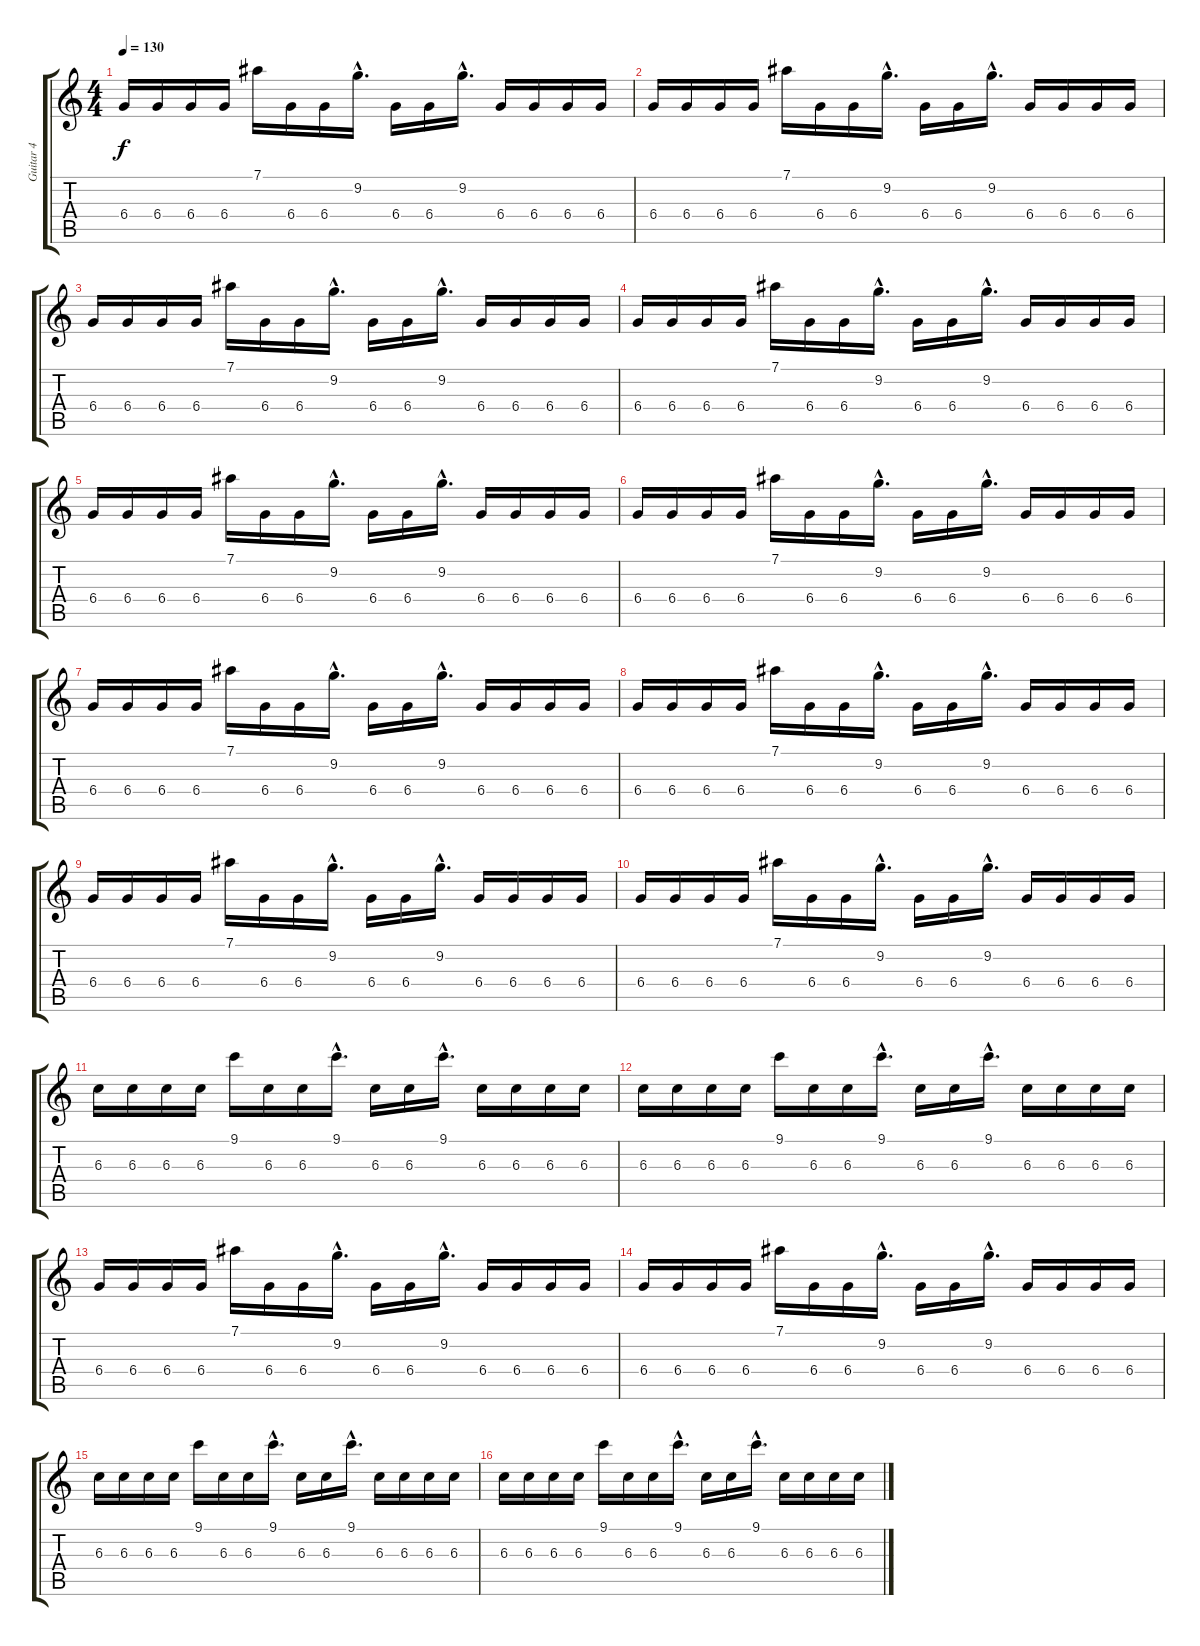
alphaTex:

\track ("Guitar 4" "Guitar 4") {instrument acousticguitarnylon}
\staff {score tabs}
\tuning (Eb4 Bb3 Gb3 Db3 Ab2 Eb2) {hide}
\ts (4 4)
\tempo 130
\clef g2
\ks c
6.4.16{dy f} 6.4.16 6.4.16 6.4.16 7.1.16 6.4.16 6.4.16 9.2{hac}.16{d} 6.4.16 6.4.16 9.2{hac}.16{d} 6.4.16 6.4.16 6.4.16 6.4.16 |
6.4.16 6.4.16 6.4.16 6.4.16 7.1.16 6.4.16 6.4.16 9.2{hac}.16{d} 6.4.16 6.4.16 9.2{hac}.16{d} 6.4.16 6.4.16 6.4.16 6.4.16 |
6.4.16 6.4.16 6.4.16 6.4.16 7.1.16 6.4.16 6.4.16 9.2{hac}.16{d} 6.4.16 6.4.16 9.2{hac}.16{d} 6.4.16 6.4.16 6.4.16 6.4.16 |
6.4.16 6.4.16 6.4.16 6.4.16 7.1.16 6.4.16 6.4.16 9.2{hac}.16{d} 6.4.16 6.4.16 9.2{hac}.16{d} 6.4.16 6.4.16 6.4.16 6.4.16 |
6.4.16 6.4.16 6.4.16 6.4.16 7.1.16 6.4.16 6.4.16 9.2{hac}.16{d} 6.4.16 6.4.16 9.2{hac}.16{d} 6.4.16 6.4.16 6.4.16 6.4.16 |
6.4.16 6.4.16 6.4.16 6.4.16 7.1.16 6.4.16 6.4.16 9.2{hac}.16{d} 6.4.16 6.4.16 9.2{hac}.16{d} 6.4.16 6.4.16 6.4.16 6.4.16 |
6.4.16 6.4.16 6.4.16 6.4.16 7.1.16 6.4.16 6.4.16 9.2{hac}.16{d} 6.4.16 6.4.16 9.2{hac}.16{d} 6.4.16 6.4.16 6.4.16 6.4.16 |
6.4.16 6.4.16 6.4.16 6.4.16 7.1.16 6.4.16 6.4.16 9.2{hac}.16{d} 6.4.16 6.4.16 9.2{hac}.16{d} 6.4.16 6.4.16 6.4.16 6.4.16 |
6.4.16 6.4.16 6.4.16 6.4.16 7.1.16 6.4.16 6.4.16 9.2{hac}.16{d} 6.4.16 6.4.16 9.2{hac}.16{d} 6.4.16 6.4.16 6.4.16 6.4.16 |
6.4.16 6.4.16 6.4.16 6.4.16 7.1.16 6.4.16 6.4.16 9.2{hac}.16{d} 6.4.16 6.4.16 9.2{hac}.16{d} 6.4.16 6.4.16 6.4.16 6.4.16 |
6.3.16 6.3.16 6.3.16 6.3.16 9.1.16 6.3.16 6.3.16 9.1{hac}.16{d} 6.3.16 6.3.16 9.1{hac}.16{d} 6.3.16 6.3.16 6.3.16 6.3.16 |
6.3.16 6.3.16 6.3.16 6.3.16 9.1.16 6.3.16 6.3.16 9.1{hac}.16{d} 6.3.16 6.3.16 9.1{hac}.16{d} 6.3.16 6.3.16 6.3.16 6.3.16 |
6.4.16 6.4.16 6.4.16 6.4.16 7.1.16 6.4.16 6.4.16 9.2{hac}.16{d} 6.4.16 6.4.16 9.2{hac}.16{d} 6.4.16 6.4.16 6.4.16 6.4.16 |
6.4.16 6.4.16 6.4.16 6.4.16 7.1.16 6.4.16 6.4.16 9.2{hac}.16{d} 6.4.16 6.4.16 9.2{hac}.16{d} 6.4.16 6.4.16 6.4.16 6.4.16 |
6.3.16 6.3.16 6.3.16 6.3.16 9.1.16 6.3.16 6.3.16 9.1{hac}.16{d} 6.3.16 6.3.16 9.1{hac}.16{d} 6.3.16 6.3.16 6.3.16 6.3.16 |
6.3.16 6.3.16 6.3.16 6.3.16 9.1.16 6.3.16 6.3.16 9.1{hac}.16{d} 6.3.16 6.3.16 9.1{hac}.16{d} 6.3.16 6.3.16 6.3.16 6.3.16
